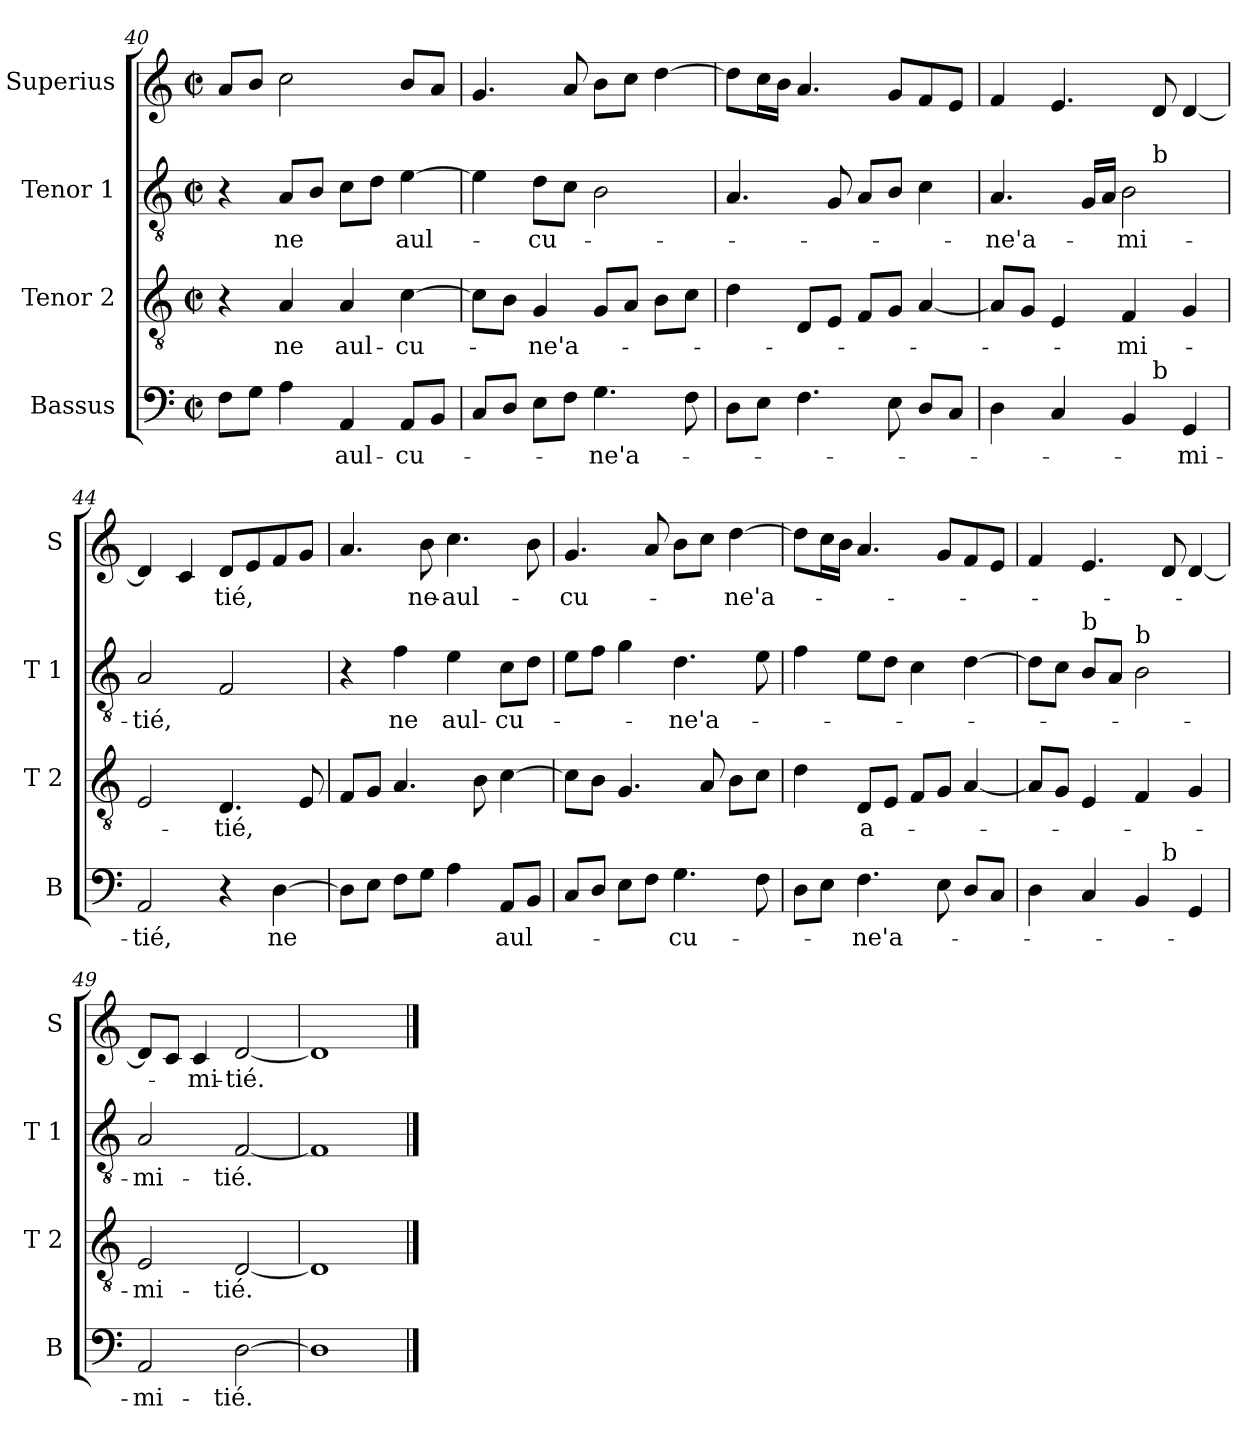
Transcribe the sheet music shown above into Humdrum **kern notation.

**kern	**text	**kern	**text	**kern	**text	**kern	**text
*part4	*part4	*part3	*part3	*part2	*part2	*part1	*part1
*staff4	*staff4	*staff3	*staff3	*staff2	*staff2	*staff1	*staff1
*I"Bassus	*	*I"Tenor 2	*	*I"Tenor 1	*	*I"Superius	*
*I'B	*	*I'T 2	*	*I'T 1	*	*I'S	*
*clefF4	*	*clefGv2	*	*clefGv2	*	*clefG2	*
*k[]	*	*k[]	*	*k[]	*	*k[]	*
*C:	*	*C:	*	*C:	*	*C:	*
*M2/2	*	*M2/2	*	*M2/2	*	*M2/2	*
*met(c|)	*	*met(c|)	*	*met(c|)	*	*met(c|)	*
=40	=40	=40	=40	=40	=40	=40	=40
8F\L	.	4r	.	4r	.	8a/L	.
8G\J	.	.	.	.	.	8b/J	.
4A\	.	4A/	ne	8A/L	ne	2cc\	.
.	.	.	.	8B/J	.	.	.
4AA/	aul-	4A/	aul-	8c\L	.	.	.
.	.	.	.	8d\J	.	.	.
8AA/L	-cu-	[4c\	-cu-	[4e\	aul-	8b/L	.
8BB/J	.	.	.	.	.	8a/J	.
!!LO:LB:g=z
=41	=41	=41	=41	=41	=41	=41	=41
8C/L	.	8c\L]	.	4e\]	.	4.g/	.
8D/J	.	8B\J	.	.	.	.	.
8E\L	.	4G/	-ne'a-	8d\L	-cu-	.	.
8F\J	.	.	.	8c\J	.	8a/	.
4.G\	-ne'a-	8G/L	.	2B\	.	8b\L	.
.	.	8A/J	.	.	.	8cc\J	.
.	.	8B\L	.	.	.	[4dd\	.
8F\	.	8c\J	.	.	.	.	.
=42	=42	=42	=42	=42	=42	=42	=42
8D\L	.	4d\	.	4.A/	.	8dd\L]	.
8E\J	.	.	.	.	.	16cc\L	.
.	.	.	.	.	.	16b\JJ	.
4.F\	.	8D/L	.	.	.	4.a/	.
.	.	8E/J	.	8G/	.	.	.
.	.	8F/L	.	8A/L	.	.	.
8E\	.	8G/J	.	8B/J	.	8g/L	.
8D/L	.	[4A/	.	4c\	.	8f/	.
8C/J	.	.	.	.	.	8e/J	.
=43	=43	=43	=43	=43	=43	=43	=43
*^	*	*	*	*^	*	*	*
4D\	2ryy	.	8A/L]	.	4.A/	2ryy	-ne'a-	4f/	.
.	.	.	8G/J	.	.	.	.	.	.
4C/	.	.	4E/	.	.	.	.	4.e/	.
.	.	.	.	.	16G/LL	.	.	.	.
.	.	.	.	.	16A/JJ	.	.	.	.
4BB/	8ryy	.	4F/	-mi-	2B\	8ryy	-mi-	.	.
!	!	!	!	!	!	!LO:TX:a:t=b	!	!	!
!	!LO:TX:a:t=b	!	!	!	!	!	!	!	!
.	4.ryy	.	.	.	.	4.ryy	.	8d/	.
4GG/	.	-mi-	4G/	.	.	.	.	[4d/	.
*v	*v	*	*	*	*v	*v	*	*	*
=44	=44	=44	=44	=44	=44	=44	=44
2AA/	-tié,	2E/	.	2A/	-tié,	4d/]	.
.	.	.	.	.	.	4c/	.
4r	.	4.D/	-tié,	2F/	.	8d/L	-tié,
.	.	.	.	.	.	8e/	.
[4D\	ne	.	.	.	.	8f/	.
.	.	8E/	.	.	.	8g/J	.
=45	=45	=45	=45	=45	=45	=45	=45
8D\L]	.	8F/L	.	4r	.	4.a/	.
8E\J	.	8G/J	.	.	.	.	.
8F\L	.	4.A/	.	4f\	ne	.	.
8G\J	.	.	.	.	.	8b\	ne-
4A\	.	.	.	4e\	aul-	4.cc\	-aul-
.	.	8B\	.	.	.	.	.
8AA/L	aul-	[4c\	.	8c\L	-cu-	.	.
8BB/J	.	.	.	8d\J	.	8b\	.
!!LO:LB:g=z
=46	=46	=46	=46	=46	=46	=46	=46
8C/L	.	8c\L]	.	8e\L	.	4.g/	-cu-
8D/J	.	8B\J	.	8f\J	.	.	.
8E\L	.	4.G/	.	4g\	.	.	.
8F\J	.	.	.	.	.	8a/	.
4.G\	-cu-	.	.	4.d\	-ne'a-	8b\L	.
.	.	8A/	.	.	.	8cc\J	.
.	.	8B\L	.	.	.	[4dd\	-ne'a-
8F\	.	8c\J	.	8e\	.	.	.
=47	=47	=47	=47	=47	=47	=47	=47
8D\L	.	4d\	.	4f\	.	8dd\L]	.
8E\J	.	.	.	.	.	16cc\L	.
.	.	.	.	.	.	16b\JJ	.
4.F\	-ne'a-	8D/L	a-	8e\L	.	4.a/	.
.	.	8E/J	.	8d\J	.	.	.
.	.	8F/L	.	4c\	.	.	.
8E\	.	8G/J	.	.	.	8g/L	.
8D/L	.	[4A/	.	[4d\	.	8f/	.
8C/J	.	.	.	.	.	8e/J	.
=48	=48	=48	=48	=48	=48	=48	=48
*^	*	*	*	*	*	*	*
4D\	2ryy	.	8A/L]	.	8d\L]	.	4f/	.
.	.	.	8G/J	.	8c\J	.	.	.
!	!	!	!	!	!LO:TX:a:t=b	!	!	!
4C/	.	.	4E/	.	8B/L	.	4.e/	.
.	.	.	.	.	8A/J	.	.	.
!	!	!	!	!	!LO:TX:a:t=b	!	!	!
4BB/	8ryy	.	4F/	.	2B\	.	.	.
!	!LO:TX:a:t=b	!	!	!	!	!	!	!
.	4.ryy	.	.	.	.	.	8d/	.
4GG/	.	.	4G/	.	.	.	[4d/	.
*v	*v	*	*	*	*	*	*	*
=49	=49	=49	=49	=49	=49	=49	=49
2AA/	-mi-	2E/	-mi-	2A/	-mi-	8d/L]	.
.	.	.	.	.	.	8c/J	.
.	.	.	.	.	.	4c/	-mi-
[2D\	-tié.	[2D/	-tié.	[2F/	-tié.	[2d/	-tié.
=50	=50	=50	=50	=50	=50	=50	=50
1D]	.	1D]	.	1F]	.	1d]	.
==	==	==	==	==	==	==	==
*-	*-	*-	*-	*-	*-	*-	*-
